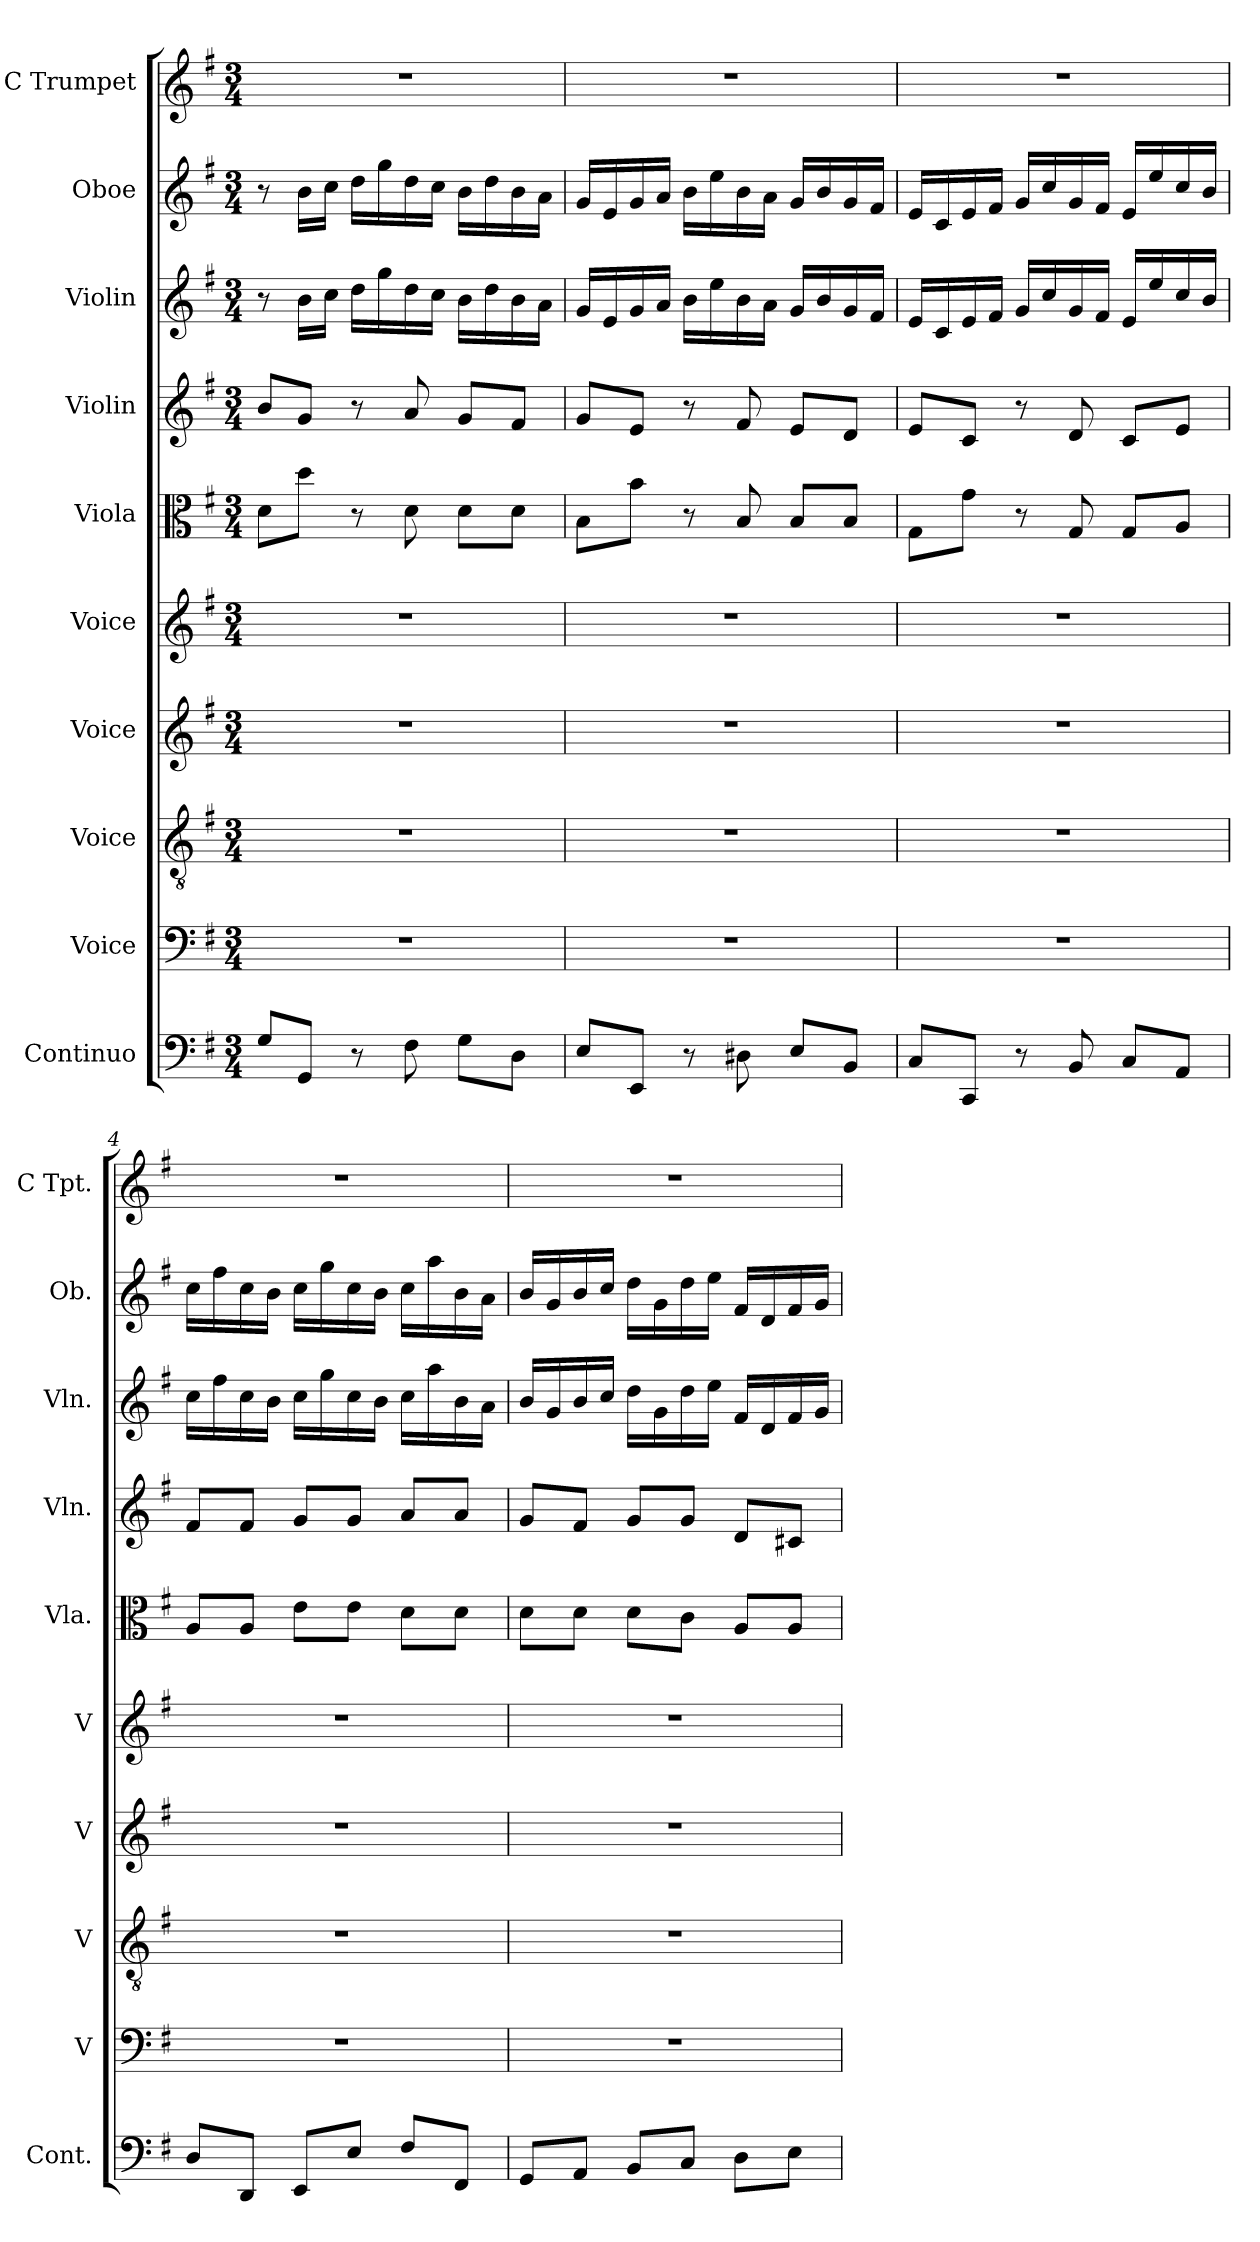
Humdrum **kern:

**kern	**kern	**kern	**kern	**kern	**kern	**kern	**kern	**kern	**kern
*part10	*part9	*part8	*part7	*part6	*part5	*part4	*part3	*part2	*part1
*staff10	*staff9	*staff8	*staff7	*staff6	*staff5	*staff4	*staff3	*staff2	*staff1
*I"Continuo	*I"Voice	*I"Voice	*I"Voice	*I"Voice	*I"Viola	*I"Violin	*I"Violin	*I"Oboe	*I"C Trumpet
*I'Cont.	*I'V	*I'V	*I'V	*I'V	*I'Vla.	*I'Vln.	*I'Vln.	*I'Ob.	*I'C Tpt.
*clefF4	*clefF4	*clefGv2	*clefG2	*clefG2	*clefC3	*clefG2	*clefG2	*clefG2	*clefG2
*ITrd7c12	*	*	*	*	*	*	*	*	*
*k[f#]	*k[f#]	*k[f#]	*k[f#]	*k[f#]	*k[f#]	*k[f#]	*k[f#]	*k[f#]	*k[f#]
*M3/4	*M3/4	*M3/4	*M3/4	*M3/4	*M3/4	*M3/4	*M3/4	*M3/4	*M3/4
=1	=1	=1	=1	=1	=1	=1	=1	=1	=1
8GG/L	2.r	2.r	2.r	2.r	8d\L	8b/L	8r	8r	2.r
8GGG/J	.	.	.	.	8dd\J	8g/J	16b\LL	16b\LL	.
.	.	.	.	.	.	.	16cc\JJ	16cc\JJ	.
8r	.	.	.	.	8r	8r	16dd\LL	16dd\LL	.
.	.	.	.	.	.	.	16gg\	16gg\	.
8FF#\	.	.	.	.	8d\	8a/	16dd\	16dd\	.
.	.	.	.	.	.	.	16cc\JJ	16cc\JJ	.
8GG\L	.	.	.	.	8d\L	8g/L	16b\LL	16b\LL	.
.	.	.	.	.	.	.	16dd\	16dd\	.
8DD\J	.	.	.	.	8d\J	8f#/J	16b\	16b\	.
.	.	.	.	.	.	.	16a\JJ	16a\JJ	.
=2	=2	=2	=2	=2	=2	=2	=2	=2	=2
8EE/L	2.r	2.r	2.r	2.r	8B\L	8g/L	16g/LL	16g/LL	2.r
.	.	.	.	.	.	.	16e/	16e/	.
8EEE/J	.	.	.	.	8b\J	8e/J	16g/	16g/	.
.	.	.	.	.	.	.	16a/JJ	16a/JJ	.
8r	.	.	.	.	8r	8r	16b\LL	16b\LL	.
.	.	.	.	.	.	.	16ee\	16ee\	.
8DD#X\	.	.	.	.	8B/	8f#/	16b\	16b\	.
.	.	.	.	.	.	.	16a\JJ	16a\JJ	.
8EE/L	.	.	.	.	8B/L	8e/L	16g/LL	16g/LL	.
.	.	.	.	.	.	.	16b/	16b/	.
8BBB/J	.	.	.	.	8B/J	8d/J	16g/	16g/	.
.	.	.	.	.	.	.	16f#/JJ	16f#/JJ	.
=3	=3	=3	=3	=3	=3	=3	=3	=3	=3
8CC/L	2.r	2.r	2.r	2.r	8G\L	8e/L	16e/LL	16e/LL	2.r
.	.	.	.	.	.	.	16c/	16c/	.
8CCC/J	.	.	.	.	8g\J	8c/J	16e/	16e/	.
.	.	.	.	.	.	.	16f#/JJ	16f#/JJ	.
8r	.	.	.	.	8r	8r	16g/LL	16g/LL	.
.	.	.	.	.	.	.	16cc/	16cc/	.
8BBB/	.	.	.	.	8G/	8d/	16g/	16g/	.
.	.	.	.	.	.	.	16f#/JJ	16f#/JJ	.
8CC/L	.	.	.	.	8G/L	8c/L	16e/LL	16e/LL	.
.	.	.	.	.	.	.	16ee/	16ee/	.
8AAA/J	.	.	.	.	8A/J	8e/J	16cc/	16cc/	.
.	.	.	.	.	.	.	16b/JJ	16b/JJ	.
!!LO:PB:g=z
=4	=4	=4	=4	=4	=4	=4	=4	=4	=4
8DD/L	2.r	2.r	2.r	2.r	8A/L	8f#/L	16cc\LL	16cc\LL	2.r
.	.	.	.	.	.	.	16ff#\	16ff#\	.
8DDD/J	.	.	.	.	8A/J	8f#/J	16cc\	16cc\	.
.	.	.	.	.	.	.	16b\JJ	16b\JJ	.
8EEE/L	.	.	.	.	8e\L	8g/L	16cc\LL	16cc\LL	.
.	.	.	.	.	.	.	16gg\	16gg\	.
8EE/J	.	.	.	.	8e\J	8g/J	16cc\	16cc\	.
.	.	.	.	.	.	.	16b\JJ	16b\JJ	.
8FF#/L	.	.	.	.	8d\L	8a/L	16cc\LL	16cc\LL	.
.	.	.	.	.	.	.	16aa\	16aa\	.
8FFF#/J	.	.	.	.	8d\J	8a/J	16b\	16b\	.
.	.	.	.	.	.	.	16a\JJ	16a\JJ	.
=5	=5	=5	=5	=5	=5	=5	=5	=5	=5
8GGG/L	2.r	2.r	2.r	2.r	8d\L	8g/L	16b/LL	16b/LL	2.r
.	.	.	.	.	.	.	16g/	16g/	.
8AAA/J	.	.	.	.	8d\J	8f#/J	16b/	16b/	.
.	.	.	.	.	.	.	16cc/JJ	16cc/JJ	.
8BBB/L	.	.	.	.	8d\L	8g/L	16dd\LL	16dd\LL	.
.	.	.	.	.	.	.	16g\	16g\	.
8CC/J	.	.	.	.	8c\J	8g/J	16dd\	16dd\	.
.	.	.	.	.	.	.	16ee\JJ	16ee\JJ	.
8DD\L	.	.	.	.	8A/L	8d/L	16f#/LL	16f#/LL	.
.	.	.	.	.	.	.	16d/	16d/	.
8EE\J	.	.	.	.	8A/J	8c#X/J	16f#/	16f#/	.
.	.	.	.	.	.	.	16g/JJ	16g/JJ	.
=	=	=	=	=	=	=	=	=	=
*-	*-	*-	*-	*-	*-	*-	*-	*-	*-
